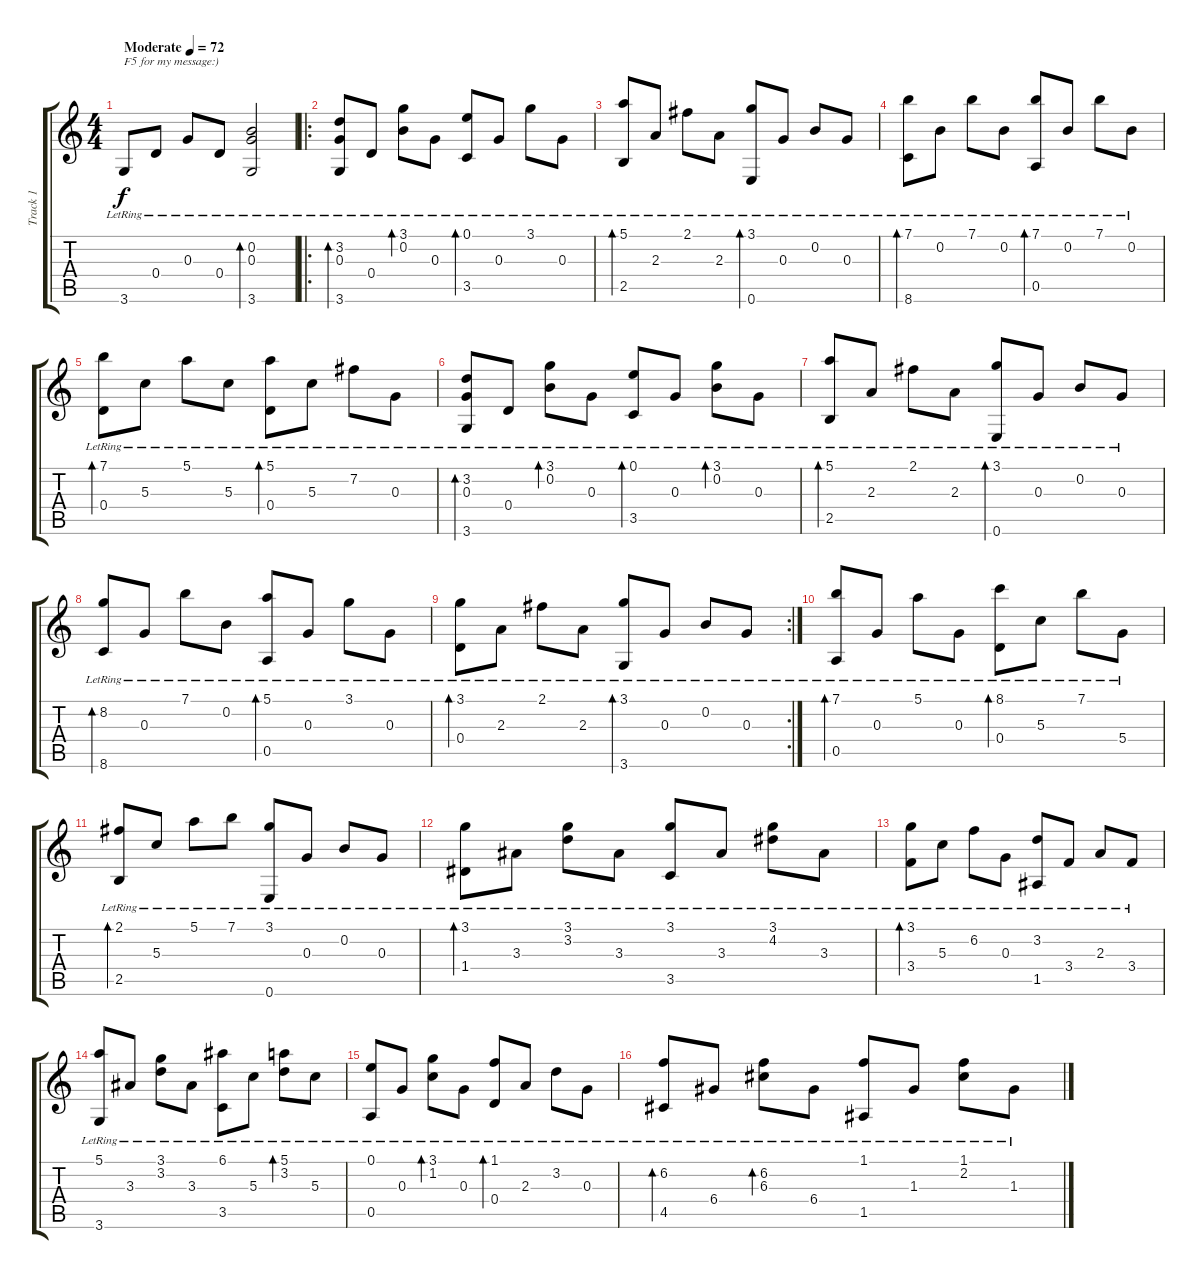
\track ("Track 1" "Track 1") {instrument acousticguitarnylon}
\staff {score tabs}
\tuning (E4 B3 G3 D3 A2 E2) {hide}
\ts (4 4)
\tempo (72 "Moderate")
\clef g2
\ks c
3.6{lr}.8{txt "F5 for my message:)" dy f instrument acousticguitarnylon} 0.4{lr}.8 0.3{lr}.8 0.4{lr}.8 (0.2{lr} 0.3{lr} 3.6{lr}).2{bd 240} |
\ro
(3.2{lr} 0.3{lr} 3.6{lr}).8{bd 240} 0.4{lr}.8 (3.1{lr} 0.2{lr}).8{bd 240} 0.3{lr}.8 (0.1{lr} 3.5{lr}).8{bd 240} 0.3{lr}.8 3.1{lr}.8 0.3{lr}.8 |
(5.1{lr} 2.5{lr}).8{bd 240} 2.3{lr}.8 2.1{lr}.8 2.3{lr}.8 (3.1{lr} 0.6{lr}).8{bd 240} 0.3{lr}.8 0.2{lr}.8 0.3{lr}.8 |
(7.1{lr} 8.6{lr}).8{bd 240} 0.2{lr}.8 7.1{lr}.8 0.2{lr}.8 (7.1{lr} 0.5{lr}).8{bd 240} 0.2{lr}.8 7.1{lr}.8 0.2{lr}.8 |
(7.1{lr} 0.4{lr}).8{bd 240} 5.3{lr}.8 5.1{lr}.8 5.3{lr}.8 (5.1{lr} 0.4{lr}).8{bd 240} 5.3{lr}.8 7.2{lr}.8 0.3{lr}.8 |
(3.2{lr} 0.3{lr} 3.6{lr}).8{bd 240} 0.4{lr}.8 (3.1{lr} 0.2{lr}).8{bd 240} 0.3{lr}.8 (0.1{lr} 3.5{lr}).8{bd 240} 0.3{lr}.8 (3.1{lr} 0.2{lr}).8{bd 240} 0.3{lr}.8 |
(5.1{lr} 2.5{lr}).8{bd 240} 2.3{lr}.8 2.1{lr}.8 2.3{lr}.8 (3.1{lr} 0.6{lr}).8{bd 240} 0.3{lr}.8 0.2{lr}.8 0.3{lr}.8 |
(8.2{lr} 8.6{lr}).8{bd 240} 0.3{lr}.8 7.1{lr}.8 0.2{lr}.8 (5.1{lr} 0.5{lr}).8{bd 240} 0.3{lr}.8 3.1{lr}.8 0.3{lr}.8 |
\rc 2
(3.1{lr} 0.4{lr}).8{bd 240} 2.3{lr}.8 2.1{lr}.8 2.3{lr}.8 (3.1{lr} 3.6{lr}).8{bd 240} 0.3{lr}.8 0.2{lr}.8 0.3{lr}.8 |
(7.1{lr} 0.5{lr}).8{bd 240} 0.3{lr}.8 5.1{lr}.8 0.3{lr}.8 (8.1{lr} 0.4{lr}).8{bd 240} 5.3{lr}.8 7.1{lr}.8 5.4{lr}.8 |
(2.1{lr} 2.5{lr}).8{bd 240} 5.3{lr}.8 5.1{lr}.8 7.1{lr}.8 (3.1{lr} 0.6{lr}).8 0.3{lr}.8 0.2{lr}.8 0.3{lr}.8 |
(3.1{lr} 1.4{lr}).8{bd 240} 3.3{lr}.8 (3.1{lr} 3.2{lr}).8 3.3{lr}.8 (3.1{lr} 3.5{lr}).8 3.3{lr}.8 (3.1{lr} 4.2{lr}).8 3.3{lr}.8 |
(3.1{lr} 3.4{lr}).8{bd 240} 5.3{lr}.8 6.2{lr}.8 0.3{lr}.8 (3.2{lr} 1.5{lr}).8 3.4{lr}.8 2.3{lr}.8 3.4{lr}.8 |
(5.1{lr} 3.6{lr}).8 3.3{lr}.8 (3.1{lr} 3.2{lr}).8 3.3{lr}.8 (6.1{lr} 3.5{lr}).8 5.3{lr}.8 (5.1{lr} 3.2{lr}).8{bd 120} 5.3{lr}.8 |
(0.1{lr} 0.5{lr}).8 0.3{lr}.8 (3.1{lr} 1.2{lr}).8{bd 120} 0.3{lr}.8 (1.1{lr} 0.4{lr}).8{bd 240} 2.3{lr}.8 3.2{lr}.8 0.3{lr}.8 |
(6.2{lr} 4.5{lr}).8{bd 240} 6.4{lr}.8 (6.2{lr} 6.3{lr}).8{bd 240} 6.4{lr}.8 (1.1{lr} 1.5{lr}).8 1.3{lr}.8 (1.1{lr} 2.2{lr}).8 1.3{lr}.8
